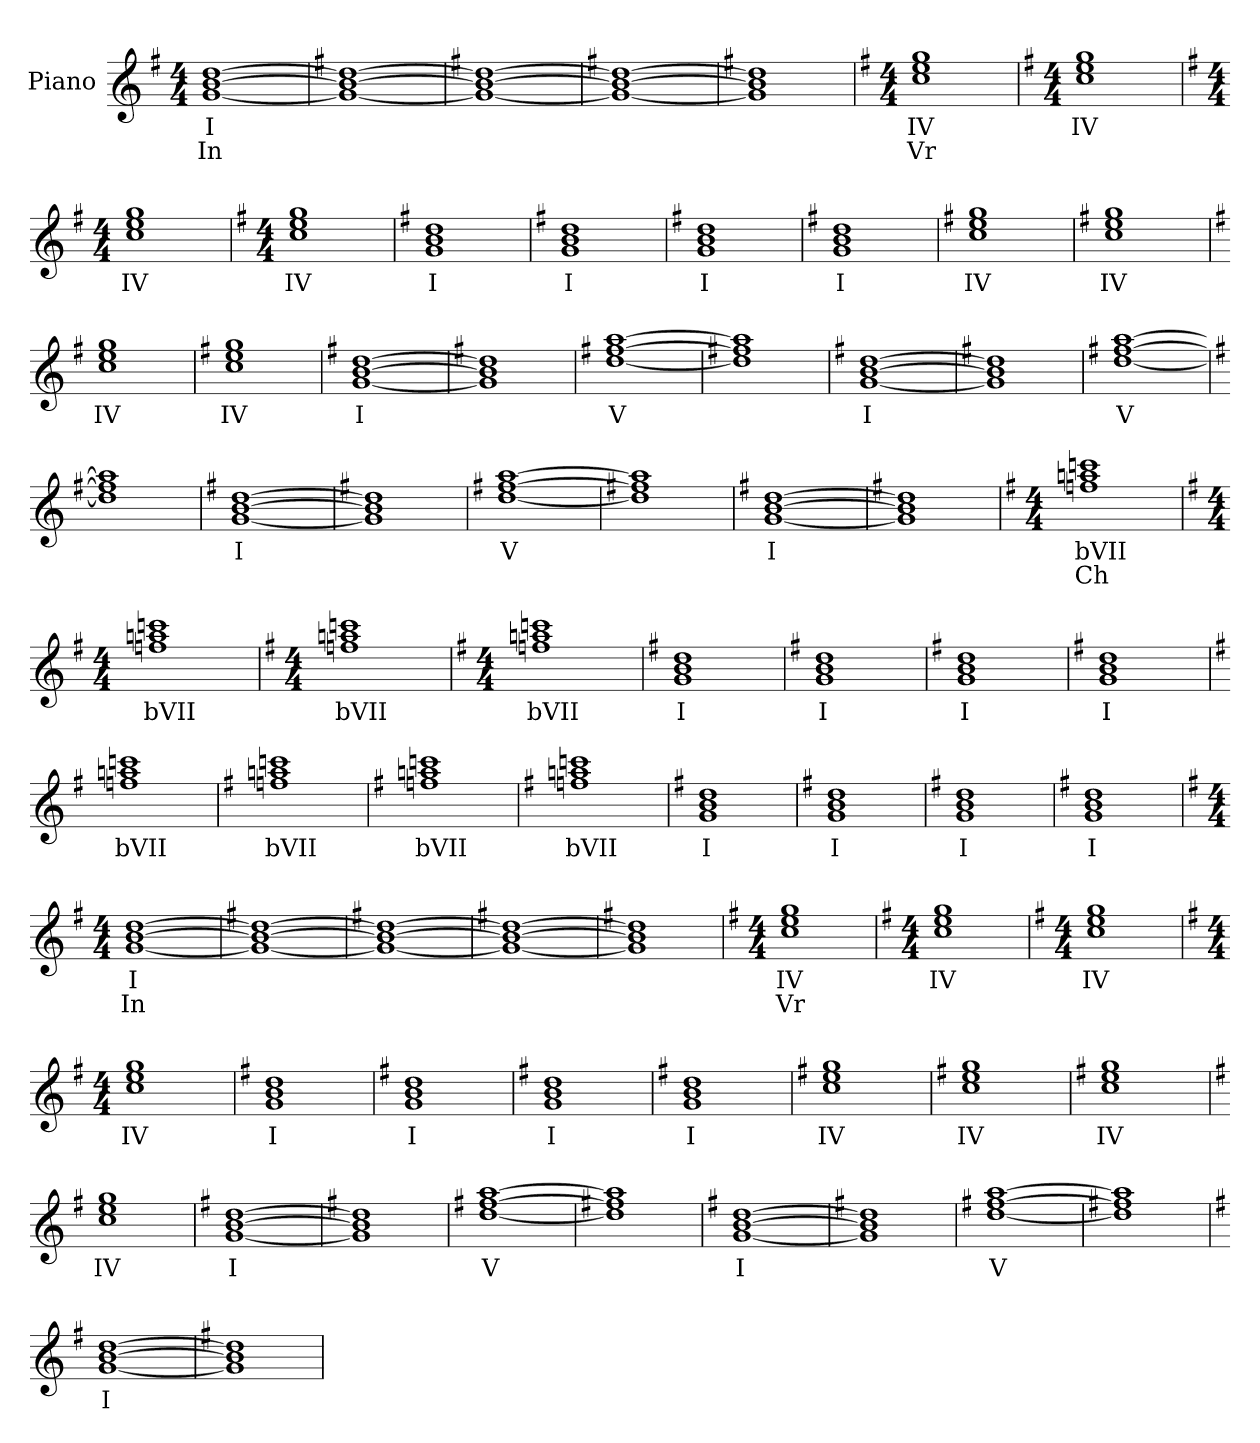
**kern	**text	**text
*part1	*part1	*part1
*staff1	*staff1	*staff1
*I"Piano	*	*
*I'Pno	*	*
*k[f#]	*	*
*G:	*	*
*M4/4	*	*
=	=	=
[1g [1b [1dd	I	In
=	=	=
*k[f#]	*	*
*G:	*	*
1g_ 1b_ 1dd_	.	.
=	=	=
*k[f#]	*	*
*G:	*	*
1g_ 1b_ 1dd_	.	.
=	=	=
*k[f#]	*	*
*G:	*	*
1g_ 1b_ 1dd_	.	.
=	=	=
*k[f#]	*	*
*G:	*	*
1g] 1b] 1dd]	.	.
=	=	=
*k[f#]	*	*
*G:	*	*
*M4/4	*	*
1cc 1ee 1gg	IV	Vr
=	=	=
*k[f#]	*	*
*G:	*	*
*M4/4	*	*
1cc 1ee 1gg	IV	.
=	=	=
*k[f#]	*	*
*G:	*	*
*M4/4	*	*
1cc 1ee 1gg	IV	.
=	=	=
*k[f#]	*	*
*G:	*	*
*M4/4	*	*
1cc 1ee 1gg	IV	.
=	=	=
*k[f#]	*	*
*G:	*	*
1g 1b 1dd	I	.
=	=	=
*k[f#]	*	*
*G:	*	*
1g 1b 1dd	I	.
=	=	=
*k[f#]	*	*
*G:	*	*
1g 1b 1dd	I	.
=	=	=
*k[f#]	*	*
*G:	*	*
1g 1b 1dd	I	.
=	=	=
*k[f#]	*	*
*G:	*	*
1cc 1ee 1gg	IV	.
=	=	=
*k[f#]	*	*
*G:	*	*
1cc 1ee 1gg	IV	.
=	=	=
*k[f#]	*	*
*G:	*	*
1cc 1ee 1gg	IV	.
=	=	=
*k[f#]	*	*
*G:	*	*
1cc 1ee 1gg	IV	.
=	=	=
*k[f#]	*	*
*G:	*	*
[1g [1b [1dd	I	.
=	=	=
*k[f#]	*	*
*G:	*	*
1g] 1b] 1dd]	.	.
=	=	=
*k[f#]	*	*
*G:	*	*
[1dd [1ff# [1aa	V	.
=	=	=
*k[f#]	*	*
*G:	*	*
1dd] 1ff#] 1aa]	.	.
=	=	=
*k[f#]	*	*
*G:	*	*
[1g [1b [1dd	I	.
=	=	=
*k[f#]	*	*
*G:	*	*
1g] 1b] 1dd]	.	.
=	=	=
*k[f#]	*	*
*G:	*	*
[1dd [1ff# [1aa	V	.
=	=	=
*k[f#]	*	*
*G:	*	*
1dd] 1ff#] 1aa]	.	.
=	=	=
*k[f#]	*	*
*G:	*	*
[1g [1b [1dd	I	.
=	=	=
*k[f#]	*	*
*G:	*	*
1g] 1b] 1dd]	.	.
=	=	=
*k[f#]	*	*
*G:	*	*
[1dd [1ff# [1aa	V	.
=	=	=
*k[f#]	*	*
*G:	*	*
1dd] 1ff#] 1aa]	.	.
=	=	=
*k[f#]	*	*
*G:	*	*
[1g [1b [1dd	I	.
=	=	=
*k[f#]	*	*
*G:	*	*
1g] 1b] 1dd]	.	.
=	=	=
*k[f#]	*	*
*G:	*	*
*M4/4	*	*
1ffn 1aan 1cccn	bVII	Ch
=	=	=
*k[f#]	*	*
*G:	*	*
*M4/4	*	*
1ffn 1aan 1cccn	bVII	.
=	=	=
*k[f#]	*	*
*G:	*	*
*M4/4	*	*
1ffn 1aan 1cccn	bVII	.
=	=	=
*k[f#]	*	*
*G:	*	*
*M4/4	*	*
1ffn 1aan 1cccn	bVII	.
=	=	=
*k[f#]	*	*
*G:	*	*
1g 1b 1dd	I	.
=	=	=
*k[f#]	*	*
*G:	*	*
1g 1b 1dd	I	.
=	=	=
*k[f#]	*	*
*G:	*	*
1g 1b 1dd	I	.
=	=	=
*k[f#]	*	*
*G:	*	*
1g 1b 1dd	I	.
=	=	=
*k[f#]	*	*
*G:	*	*
1ffn 1aan 1cccn	bVII	.
=	=	=
*k[f#]	*	*
*G:	*	*
1ffn 1aan 1cccn	bVII	.
=	=	=
*k[f#]	*	*
*G:	*	*
1ffn 1aan 1cccn	bVII	.
=	=	=
*k[f#]	*	*
*G:	*	*
1ffn 1aan 1cccn	bVII	.
=	=	=
*k[f#]	*	*
*G:	*	*
1g 1b 1dd	I	.
=	=	=
*k[f#]	*	*
*G:	*	*
1g 1b 1dd	I	.
=	=	=
*k[f#]	*	*
*G:	*	*
1g 1b 1dd	I	.
=	=	=
*k[f#]	*	*
*G:	*	*
1g 1b 1dd	I	.
=	=	=
*k[f#]	*	*
*G:	*	*
*M4/4	*	*
[1g [1b [1dd	I	In
=	=	=
*k[f#]	*	*
*G:	*	*
1g_ 1b_ 1dd_	.	.
=	=	=
*k[f#]	*	*
*G:	*	*
1g_ 1b_ 1dd_	.	.
=	=	=
*k[f#]	*	*
*G:	*	*
1g_ 1b_ 1dd_	.	.
=	=	=
*k[f#]	*	*
*G:	*	*
1g] 1b] 1dd]	.	.
=	=	=
*k[f#]	*	*
*G:	*	*
*M4/4	*	*
1cc 1ee 1gg	IV	Vr
=	=	=
*k[f#]	*	*
*G:	*	*
*M4/4	*	*
1cc 1ee 1gg	IV	.
=	=	=
*k[f#]	*	*
*G:	*	*
*M4/4	*	*
1cc 1ee 1gg	IV	.
=	=	=
*k[f#]	*	*
*G:	*	*
*M4/4	*	*
1cc 1ee 1gg	IV	.
=	=	=
*k[f#]	*	*
*G:	*	*
1g 1b 1dd	I	.
=	=	=
*k[f#]	*	*
*G:	*	*
1g 1b 1dd	I	.
=	=	=
*k[f#]	*	*
*G:	*	*
1g 1b 1dd	I	.
=	=	=
*k[f#]	*	*
*G:	*	*
1g 1b 1dd	I	.
=	=	=
*k[f#]	*	*
*G:	*	*
1cc 1ee 1gg	IV	.
=	=	=
*k[f#]	*	*
*G:	*	*
1cc 1ee 1gg	IV	.
=	=	=
*k[f#]	*	*
*G:	*	*
1cc 1ee 1gg	IV	.
=	=	=
*k[f#]	*	*
*G:	*	*
1cc 1ee 1gg	IV	.
=	=	=
*k[f#]	*	*
*G:	*	*
[1g [1b [1dd	I	.
=	=	=
*k[f#]	*	*
*G:	*	*
1g] 1b] 1dd]	.	.
=	=	=
*k[f#]	*	*
*G:	*	*
[1dd [1ff# [1aa	V	.
=	=	=
*k[f#]	*	*
*G:	*	*
1dd] 1ff#] 1aa]	.	.
=	=	=
*k[f#]	*	*
*G:	*	*
[1g [1b [1dd	I	.
=	=	=
*k[f#]	*	*
*G:	*	*
1g] 1b] 1dd]	.	.
=	=	=
*k[f#]	*	*
*G:	*	*
[1dd [1ff# [1aa	V	.
=	=	=
*k[f#]	*	*
*G:	*	*
1dd] 1ff#] 1aa]	.	.
=	=	=
*k[f#]	*	*
*G:	*	*
[1g [1b [1dd	I	.
=	=	=
*k[f#]	*	*
*G:	*	*
1g] 1b] 1dd]	.	.
=	=	=
*-	*-	*-
